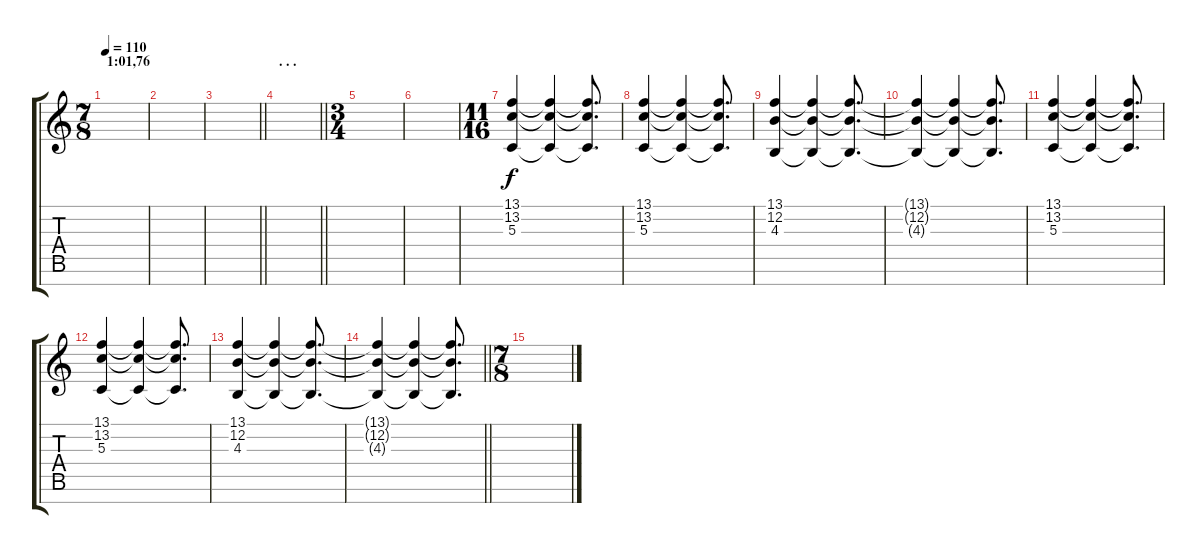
\track "" {instrument stringensemble1}
\staff {score tabs}
\tuning (E4 B3 G3 D3 A2 E2 B1) {hide}
\ts (7 8)
\section ("" "1:01,76")
\tempo 110
\clef g2
\ks c
|
|
\barLineRight lightlight
|
\section ("" ". . .")
\barLineRight lightlight
|
\ts (3 4)
|
|
\ts (11 16)
(13.1 13.2 5.3).4{volume 10} (13.1{t} 13.2{t} 5.3{t}).4 (13.1{t} 13.2{t} 5.3{t}).8{d} |
(13.1 13.2 5.3).4 (13.1{t} 13.2{t} 5.3{t}).4 (13.1{t} 13.2{t} 5.3{t}).8{d} |
(13.1 12.2 4.3).4 (13.1{t} 12.2{t} 4.3{t}).4 (13.1{t} 12.2{t} 4.3{t}).8{d} |
(13.1{t} 12.2{t} 4.3{t}).4 (13.1{t} 12.2{t} 4.3{t}).4 (13.1{t} 12.2{t} 4.3{t}).8{d} |
(13.1 13.2 5.3).4{volume 10} (13.1{t} 13.2{t} 5.3{t}).4 (13.1{t} 13.2{t} 5.3{t}).8{d} |
(13.1 13.2 5.3).4 (13.1{t} 13.2{t} 5.3{t}).4 (13.1{t} 13.2{t} 5.3{t}).8{d} |
(13.1 12.2 4.3).4 (13.1{t} 12.2{t} 4.3{t}).4 (13.1{t} 12.2{t} 4.3{t}).8{d} |
\barLineRight lightlight
(13.1{t} 12.2{t} 4.3{t}).4 (13.1{t} 12.2{t} 4.3{t}).4 (13.1{t} 12.2{t} 4.3{t}).8{d} |
\ts (7 8)
